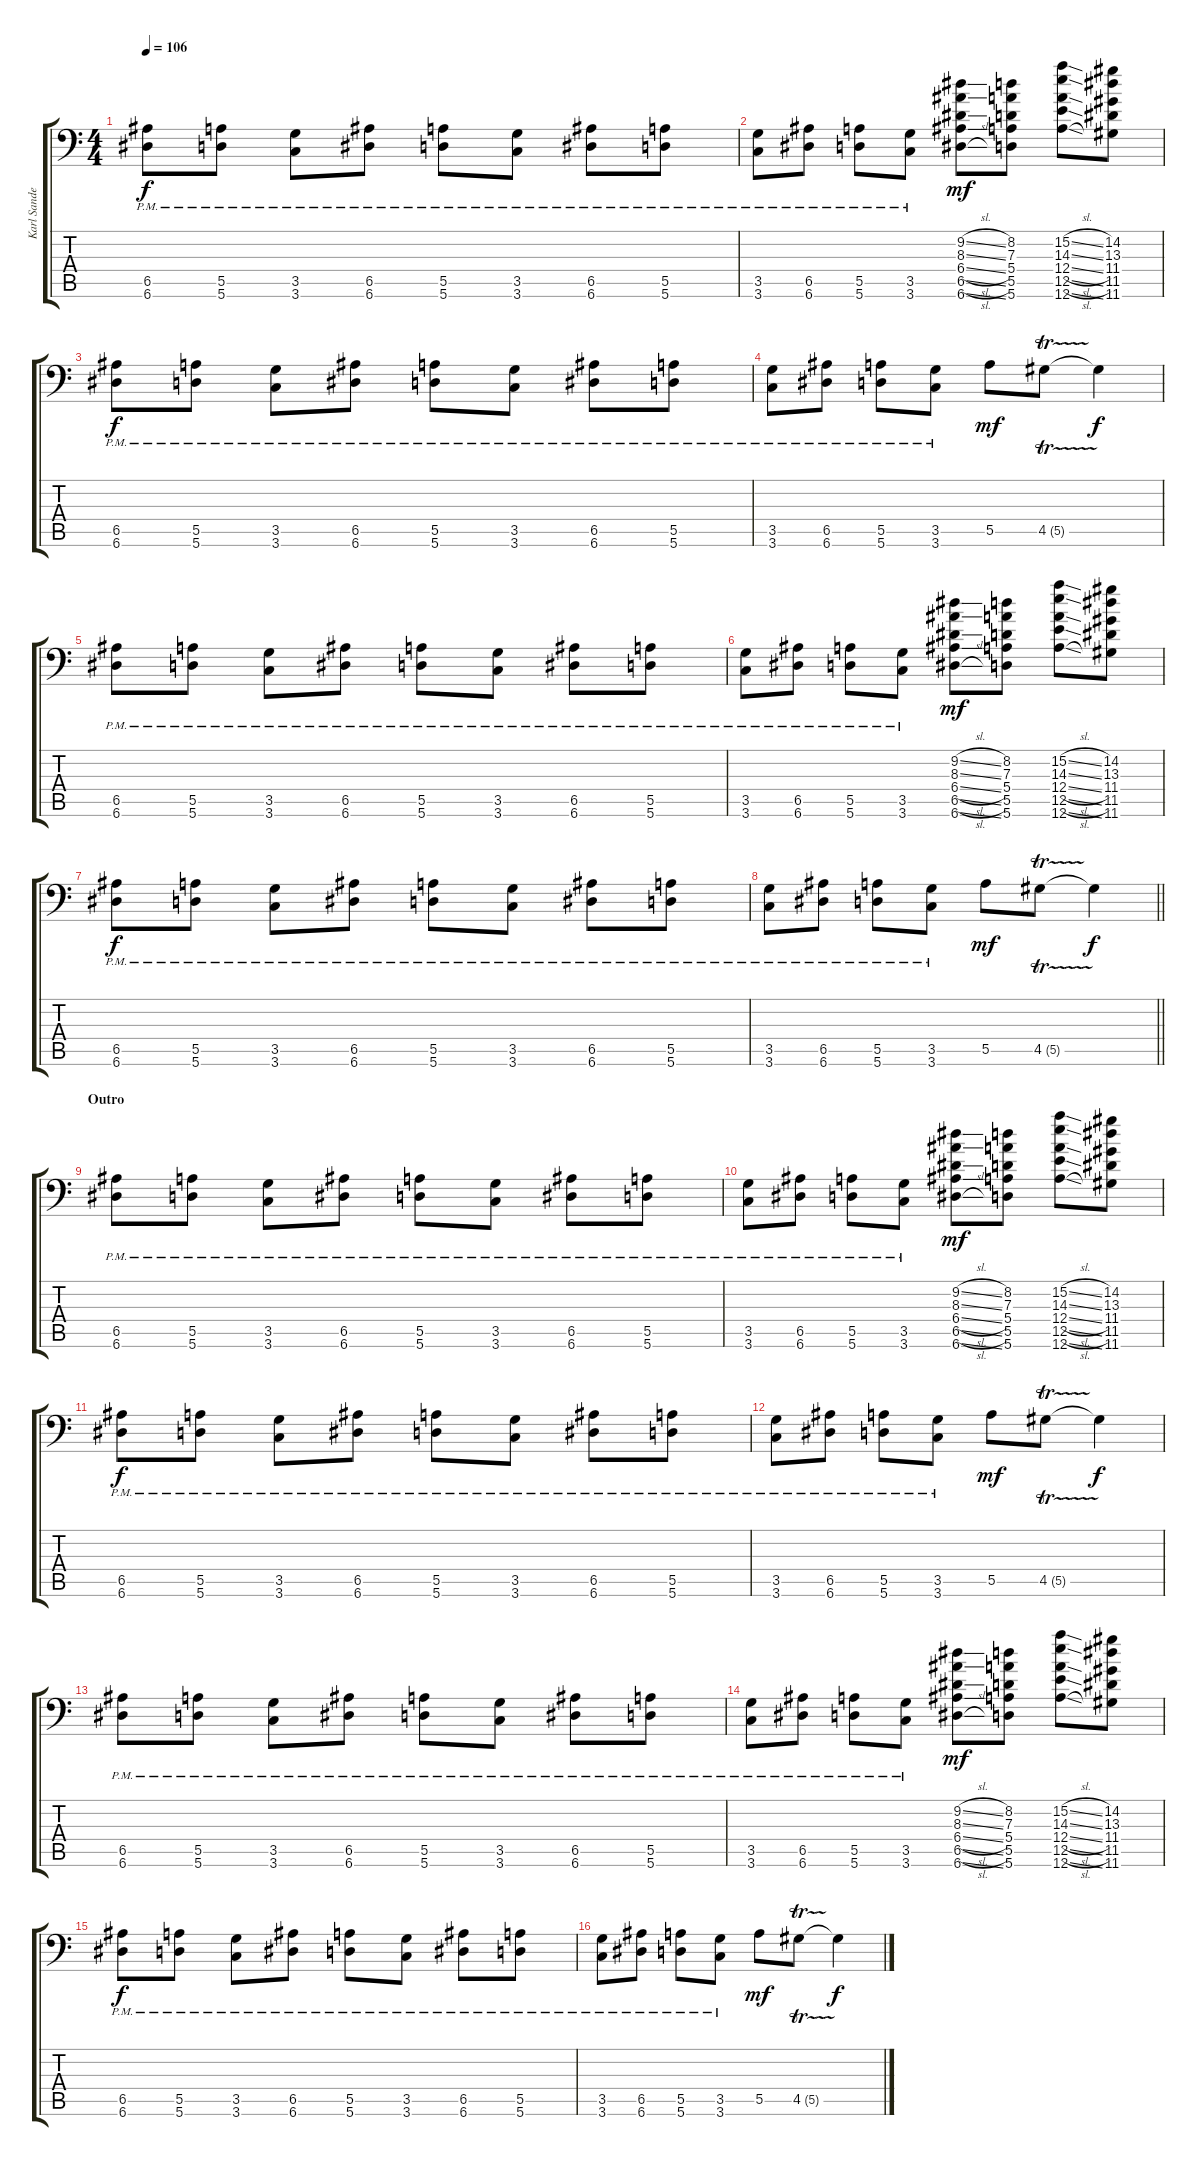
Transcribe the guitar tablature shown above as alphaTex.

\track ("Karl Sanders" "Karl Sande") {instrument overdrivenguitar}
\staff {score tabs}
\tuning (B3 Gb3 D3 A2 E2 A1) {hide}
\ts (4 4)
\tempo 106
\clef f4
\ks c
(6.5{pm} 6.6{pm}).8{dy f} (5.5{pm} 5.6{pm}).8 (3.5{pm} 3.6{pm}).8 (6.5{pm} 6.6{pm}).8 (5.5{pm} 5.6{pm}).8 (3.5{pm} 3.6{pm}).8 (6.5{pm} 6.6{pm}).8 (5.5{pm} 5.6{pm}).8 |
(3.5{pm} 3.6{pm}).8 (6.5{pm} 6.6{pm}).8 (5.5{pm} 5.6{pm}).8 (3.5{pm} 3.6{pm}).8 (9.2{sl} 8.3{sl} 6.4{sl} 6.5{sl} 6.6{sl}).8{dy mf} (8.2 7.3 5.4 5.5 5.6).8 (15.2{sl} 14.3{sl} 12.4{sl} 12.5{sl} 12.6{sl}).8 (14.2 13.3 11.4 11.5 11.6).8 |
(6.5{pm} 6.6{pm}).8{dy f} (5.5{pm} 5.6{pm}).8 (3.5{pm} 3.6{pm}).8 (6.5{pm} 6.6{pm}).8 (5.5{pm} 5.6{pm}).8 (3.5{pm} 3.6{pm}).8 (6.5{pm} 6.6{pm}).8 (5.5{pm} 5.6{pm}).8 |
(3.5{pm} 3.6{pm}).8 (6.5{pm} 6.6{pm}).8 (5.5{pm} 5.6{pm}).8 (3.5{pm} 3.6{pm}).8 5.5.8{dy mf} 4.5{tr (5 32)}.8 4.5{t}.4{dy f} |
(6.5{pm} 6.6{pm}).8 (5.5{pm} 5.6{pm}).8 (3.5{pm} 3.6{pm}).8 (6.5{pm} 6.6{pm}).8 (5.5{pm} 5.6{pm}).8 (3.5{pm} 3.6{pm}).8 (6.5{pm} 6.6{pm}).8 (5.5{pm} 5.6{pm}).8 |
(3.5{pm} 3.6{pm}).8 (6.5{pm} 6.6{pm}).8 (5.5{pm} 5.6{pm}).8 (3.5{pm} 3.6{pm}).8 (9.2{sl} 8.3{sl} 6.4{sl} 6.5{sl} 6.6{sl}).8{dy mf} (8.2 7.3 5.4 5.5 5.6).8 (15.2{sl} 14.3{sl} 12.4{sl} 12.5{sl} 12.6{sl}).8 (14.2 13.3 11.4 11.5 11.6).8 |
(6.5{pm} 6.6{pm}).8{dy f} (5.5{pm} 5.6{pm}).8 (3.5{pm} 3.6{pm}).8 (6.5{pm} 6.6{pm}).8 (5.5{pm} 5.6{pm}).8 (3.5{pm} 3.6{pm}).8 (6.5{pm} 6.6{pm}).8 (5.5{pm} 5.6{pm}).8 |
\barLineRight lightlight
(3.5{pm} 3.6{pm}).8 (6.5{pm} 6.6{pm}).8 (5.5{pm} 5.6{pm}).8 (3.5{pm} 3.6{pm}).8 5.5.8{dy mf} 4.5{tr (5 32)}.8 4.5{t}.4{dy f} |
\section ("" "Outro")
(6.5{pm} 6.6{pm}).8 (5.5{pm} 5.6{pm}).8 (3.5{pm} 3.6{pm}).8 (6.5{pm} 6.6{pm}).8 (5.5{pm} 5.6{pm}).8 (3.5{pm} 3.6{pm}).8 (6.5{pm} 6.6{pm}).8 (5.5{pm} 5.6{pm}).8 |
(3.5{pm} 3.6{pm}).8 (6.5{pm} 6.6{pm}).8 (5.5{pm} 5.6{pm}).8 (3.5{pm} 3.6{pm}).8 (9.2{sl} 8.3{sl} 6.4{sl} 6.5{sl} 6.6{sl}).8{dy mf} (8.2 7.3 5.4 5.5 5.6).8 (15.2{sl} 14.3{sl} 12.4{sl} 12.5{sl} 12.6{sl}).8 (14.2 13.3 11.4 11.5 11.6).8 |
(6.5{pm} 6.6{pm}).8{dy f} (5.5{pm} 5.6{pm}).8 (3.5{pm} 3.6{pm}).8 (6.5{pm} 6.6{pm}).8 (5.5{pm} 5.6{pm}).8 (3.5{pm} 3.6{pm}).8 (6.5{pm} 6.6{pm}).8 (5.5{pm} 5.6{pm}).8 |
(3.5{pm} 3.6{pm}).8 (6.5{pm} 6.6{pm}).8 (5.5{pm} 5.6{pm}).8 (3.5{pm} 3.6{pm}).8 5.5.8{dy mf} 4.5{tr (5 32)}.8 4.5{t}.4{dy f} |
(6.5{pm} 6.6{pm}).8 (5.5{pm} 5.6{pm}).8 (3.5{pm} 3.6{pm}).8 (6.5{pm} 6.6{pm}).8 (5.5{pm} 5.6{pm}).8 (3.5{pm} 3.6{pm}).8 (6.5{pm} 6.6{pm}).8 (5.5{pm} 5.6{pm}).8 |
(3.5{pm} 3.6{pm}).8 (6.5{pm} 6.6{pm}).8 (5.5{pm} 5.6{pm}).8 (3.5{pm} 3.6{pm}).8 (9.2{sl} 8.3{sl} 6.4{sl} 6.5{sl} 6.6{sl}).8{dy mf} (8.2 7.3 5.4 5.5 5.6).8 (15.2{sl} 14.3{sl} 12.4{sl} 12.5{sl} 12.6{sl}).8 (14.2 13.3 11.4 11.5 11.6).8 |
(6.5{pm} 6.6{pm}).8{dy f} (5.5{pm} 5.6{pm}).8 (3.5{pm} 3.6{pm}).8 (6.5{pm} 6.6{pm}).8 (5.5{pm} 5.6{pm}).8 (3.5{pm} 3.6{pm}).8 (6.5{pm} 6.6{pm}).8 (5.5{pm} 5.6{pm}).8 |
(3.5{pm} 3.6{pm}).8 (6.5{pm} 6.6{pm}).8 (5.5{pm} 5.6{pm}).8 (3.5{pm} 3.6{pm}).8 5.5.8{dy mf} 4.5{tr (5 32)}.8 4.5{t}.4{dy f}
